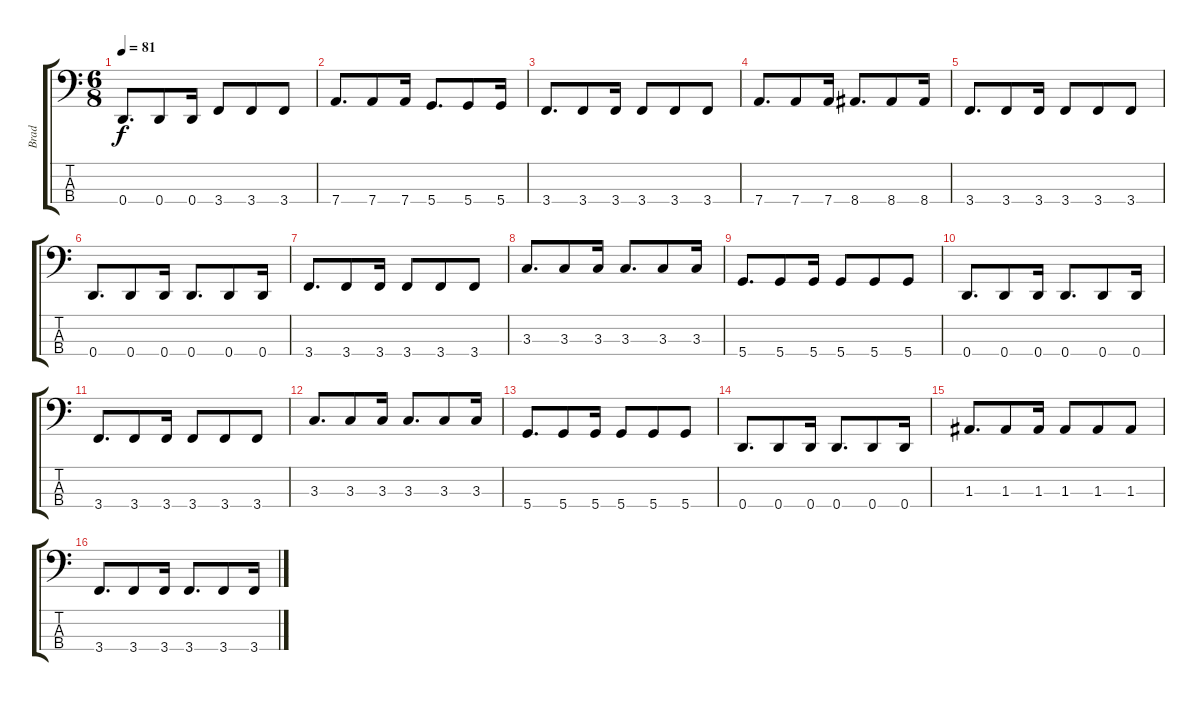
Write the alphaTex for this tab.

\track ("Brad" "Brad") {instrument electricbassfinger}
\staff {score tabs}
\tuning (G2 D2 A1 D1) {hide}
\ts (6 8)
\tempo 81
\clef f4
\ks c
0.4.8{d dy f} 0.4.8 0.4.16 3.4.8 3.4.8 3.4.8 |
7.4.8{d} 7.4.8 7.4.16 5.4.8{d} 5.4.8 5.4.16 |
3.4.8{d} 3.4.8 3.4.16 3.4.8 3.4.8 3.4.8 |
7.4.8{d} 7.4.8 7.4.16 8.4.8{d} 8.4.8 8.4.16 |
3.4.8{d} 3.4.8 3.4.16 3.4.8 3.4.8 3.4.8 |
0.4.8{d} 0.4.8 0.4.16 0.4.8{d} 0.4.8 0.4.16 |
3.4.8{d} 3.4.8 3.4.16 3.4.8 3.4.8 3.4.8 |
3.3.8{d} 3.3.8 3.3.16 3.3.8{d} 3.3.8 3.3.16 |
5.4.8{d} 5.4.8 5.4.16 5.4.8 5.4.8 5.4.8 |
0.4.8{d} 0.4.8 0.4.16 0.4.8{d} 0.4.8 0.4.16 |
3.4.8{d} 3.4.8 3.4.16 3.4.8 3.4.8 3.4.8 |
3.3.8{d} 3.3.8 3.3.16 3.3.8{d} 3.3.8 3.3.16 |
5.4.8{d} 5.4.8 5.4.16 5.4.8 5.4.8 5.4.8 |
0.4.8{d} 0.4.8 0.4.16 0.4.8{d} 0.4.8 0.4.16 |
1.3.8{d} 1.3.8 1.3.16 1.3.8 1.3.8 1.3.8 |
3.4.8{d} 3.4.8 3.4.16 3.4.8{d} 3.4.8 3.4.16
